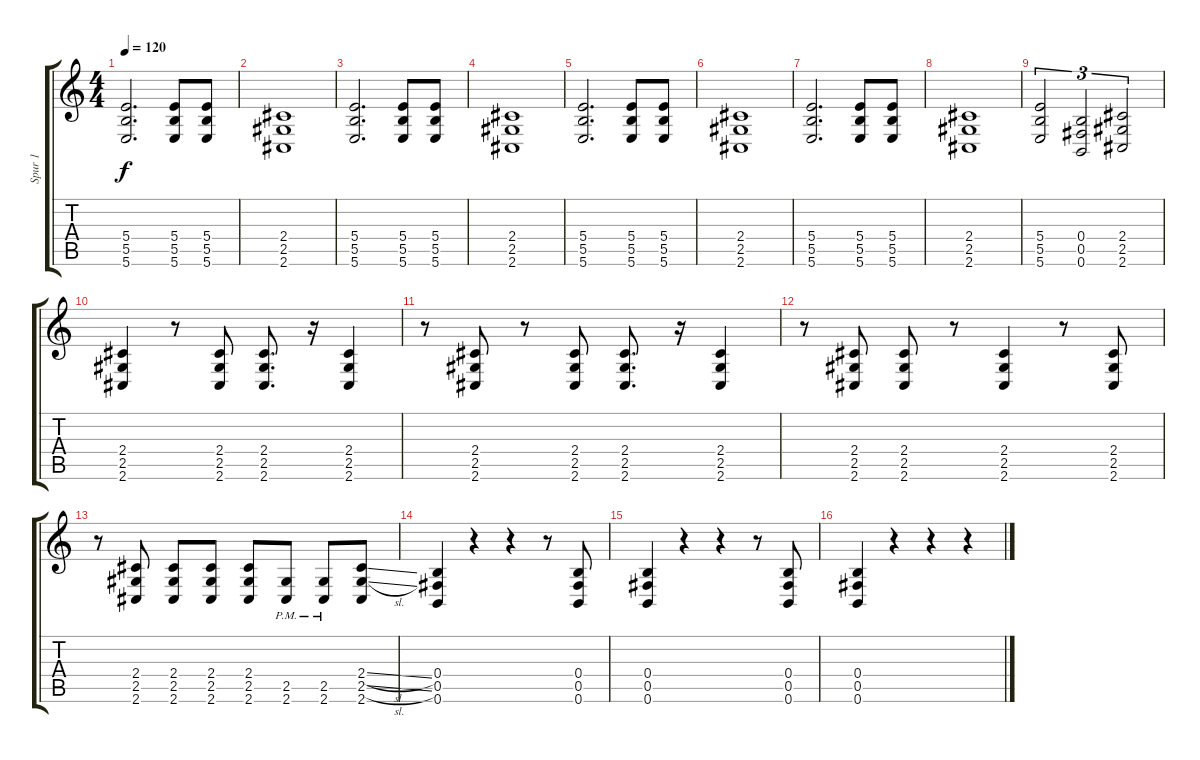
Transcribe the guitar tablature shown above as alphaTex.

\track ("Spur 1" "Spur 1") {instrument overdrivenguitar}
\staff {score tabs}
\tuning (E4 B3 G3 B2 Gb2 B1) {hide}
\ts (4 4)
\tempo 120
\clef g2
\ks c
(5.4 5.5 5.6).2{d dy f} (5.4 5.5 5.6).8 (5.4 5.5 5.6).8 |
(2.4 2.5 2.6).1 |
(5.4 5.5 5.6).2{d} (5.4 5.5 5.6).8 (5.4 5.5 5.6).8 |
(2.4 2.5 2.6).1 |
(5.4 5.5 5.6).2{d} (5.4 5.5 5.6).8 (5.4 5.5 5.6).8 |
(2.4 2.5 2.6).1 |
(5.4 5.5 5.6).2{d} (5.4 5.5 5.6).8 (5.4 5.5 5.6).8 |
(2.4 2.5 2.6).1 |
(5.4 5.5 5.6).2{tu (3 2)} (0.4 0.5 0.6).2{tu (3 2)} (2.4 2.5 2.6).2{tu (3 2)} |
(2.4 2.5 2.6).4 r.8 (2.4 2.5 2.6).8 (2.4 2.5 2.6).8{d} r.16 (2.4 2.5 2.6).4 |
r.8 (2.4 2.5 2.6).8 r.8 (2.4 2.5 2.6).8 (2.4 2.5 2.6).8{d} r.16 (2.4 2.5 2.6).4 |
r.8 (2.4 2.5 2.6).8 (2.4 2.5 2.6).8 r.8 (2.4 2.5 2.6).4 r.8 (2.4 2.5 2.6).8 |
r.8 (2.4 2.5 2.6).8 (2.4 2.5 2.6).8 (2.4 2.5 2.6).8 (2.4 2.5 2.6).8 (2.5{pm} 2.6{pm}).8 (2.5{pm} 2.6{pm}).8 (2.4{sl} 2.5{sl} 2.6).8 |
(0.4 0.5 0.6).4 r.4 r.4 r.8 (0.4 0.5 0.6).8 |
(0.4 0.5 0.6).4 r.4 r.4 r.8 (0.4 0.5 0.6).8 |
(0.4 0.5 0.6).4 r.4 r.4 r.4
